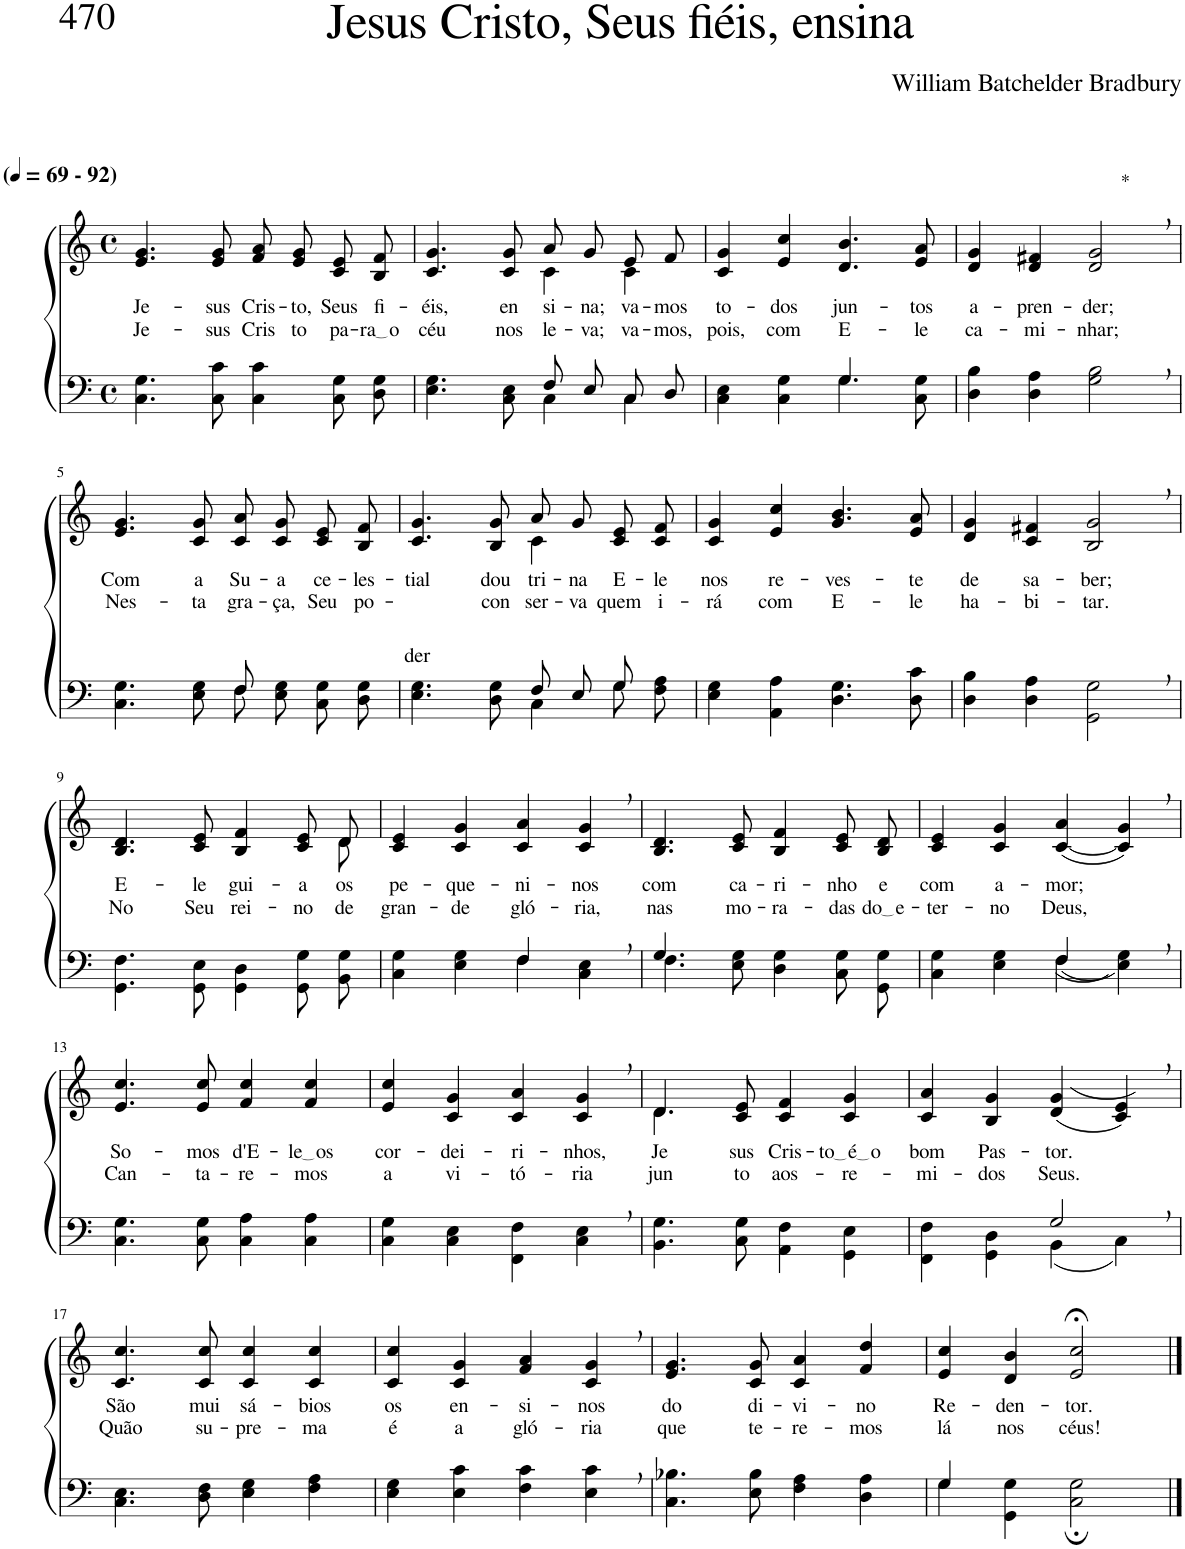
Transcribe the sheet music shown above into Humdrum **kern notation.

**kern	**kern	**text	**text
*part2	*part1	*part1	*part1
*staff2	*staff1	*staff1	*staff1
*I"Parte III e IV	*I"Parte I e II	*	*
*clefF4	*clefG2	*	*
*Trd-1c-2	*Trd-1c-2	*	*
*k[]	*k[]	*	*
*M4/4	*M4/4	*	*
*met(c)	*met(c)	*	*
*MM69	*MM69	*	*
=1	=1	=1	=1
!	!LO:TX:a:B:t=(	!	!
!	!LO:TX:a:B:t=- 92)	!	!
!	!	!LO:LY:b	!LO:LY:b
4.C\ 4.G\	4.e/ 4.g/	Je-	Je-
!	!	!LO:LY:b	!LO:LY:b
8C\ 8c\	8e/ 8g/	-sus	-sus
!	!	!LO:LY:b	!LO:LY:b
4C\ 4c\	8f/ 8a/L	Cris-	Cris
!	!	!LO:LY:b	!LO:LY:b
.	8e/ 8g/J	to,	to
!	!	!LO:LY:b	!LO:LY:b
8C\ 8G\L	8c/ 8e/L	-Seus	pa-
!	!	!LO:LY:b	!LO:LY:b
8D\ 8G\J	8B/ 8f/J	fi-	ra o
=2	=2	=2	=2
*^	*	*	*
!	!	!	!LO:LY:b	!LO:LY:b
*	*	*^	*	*
2ryy	4.E\ 4.G\	4.c/ 4.g/	2ryy	-éis,	céu
!	!	!	!	!LO:LY:b	!LO:LY:b
.	8C\ 8E\	8c/ 8g/	.	en-	nos
!	!	!	!	!LO:LY:b	!LO:LY:b
8F/L	4C\	8a/L	4c\	-si-	le-
!	!	!	!	!LO:LY:b	!LO:LY:b
8E/J	.	8g/J	.	-na;	-va;
!	!	!	!	!LO:LY:b	!LO:LY:b
8C/L	4C\	8e/L	4c\	va-	va-
!	!	!	!	!LO:LY:b	!LO:LY:b
8D/J	.	8f/J	.	-mos	-mos,
*	*	*v	*v	*	*
=3	=3	=3	=3	=3
!	!	!	!LO:LY:b	!LO:LY:b
2ryy	4C\ 4E\	4c/ 4g/	to-	pois,
!	!	!	!LO:LY:b	!LO:LY:b
.	4C\ 4G\	4e/ 4cc/	-dos	com
!	!	!	!LO:LY:b	!LO:LY:b
4.G/	4.G\	4.d/ 4.b/	jun-	E-
!	!	!	!LO:LY:b	!LO:LY:b
8ryy	8C\ 8G\	8e/ 8a/	-tos	-le
=4	=4	=4	=4	=4
!	!	!	!LO:LY:b	!LO:LY:b
*v	*v	*	*	*
4D\ 4B\	4d/ 4g/	a-	ca-
!	!	!LO:LY:b	!LO:LY:b
4D\ 4A\	4d/ 4f#X/	-pren-	-mi-
!	!LO:TX:a:t=*	!	!
!	!	!LO:LY:b	!LO:LY:b
2G\, 2B\,	2d/, 2g/,	-der;	-nhar;
!!LO:LB:g=z
=5	=5	=5	=5
*^	*	*	*
!	!	!	!LO:LY:b	!LO:LY:b
2ryy	4.C\ 4.G\	4.e/ 4.g/	Com	Nes-
!	!	!	!LO:LY:b	!LO:LY:b
.	8E\ 8G\	8c/ 8g/	a	-ta
!	!	!	!LO:LY:b	!LO:LY:b
8F/	8F\L	8c/ 8a/L	Su-	gra-
!	!	!	!LO:LY:b	!LO:LY:b
4.ryy	8E\ 8G\J	8c/ 8g/J	-a	-ça,
!	!	!	!LO:LY:b	!LO:LY:b
.	8C\ 8G\L	8c/ 8e/L	ce-	Seu
!	!	!	!LO:LY:b	!LO:LY:b
.	8D\ 8G\J	8B/ 8f/J	-les-	po-
=6	=6	=6	=6	=6
!	!	!	!LO:LY:b	!LO:LY:b
*	*	*^	*	*
2ryy	4.E\ 4.G\	4.c/ 4.g/	2ryy	-tial	-der
!	!	!	!	!LO:LY:b	!LO:LY:b
.	8D\ 8G\	8B/ 8g/	.	dou-	con-
!	!	!	!	!LO:LY:b	!LO:LY:b
8F/L	4C\	8a/L	4c\	-tri-	-ser-
!	!	!	!	!LO:LY:b	!LO:LY:b
8E/J	.	8g/J	.	-na	-va
!	!	!	!	!LO:LY:b	!LO:LY:b
8G/	8G\L	8c/ 8e/L	4ryy	E-	quem
!	!	!	!	!LO:LY:b	!LO:LY:b
8ryy	8F\ 8A\J	8c/ 8f/J	.	-le	i-
*	*	*v	*v	*	*
=7	=7	=7	=7	=7
!	!	!	!LO:LY:b	!LO:LY:b
*v	*v	*	*	*
4E\ 4G\	4c/ 4g/	nos	-rá
!	!	!LO:LY:b	!LO:LY:b
4AA\ 4A\	4e/ 4cc/	re-	com
!	!	!LO:LY:b	!LO:LY:b
4.D\ 4.G\	4.g/ 4.b/	-ves-	E-
!	!	!LO:LY:b	!LO:LY:b
8D\ 8c\	8e/ 8a/	-te	-le
=8	=8	=8	=8
!	!	!LO:LY:b	!LO:LY:b
4D\ 4B\	4d/ 4g/	de	ha-
!	!	!LO:LY:b	!LO:LY:b
4D\ 4A\	4c/ 4f#X/	sa-	-bi-
!	!	!LO:LY:b	!LO:LY:b
2GG\, 2G\,	2B/, 2g/,	-ber;	-tar.
!!LO:LB:g=z
=9	=9	=9	=9
*	*^	*	*
!	!	!	!LO:LY:b	!LO:LY:b
4.GG\ 4.F\	2..ryy	4.B/ 4.d/	E-	No
!	!	!	!LO:LY:b	!LO:LY:b
8GG\ 8E\	.	8c/ 8e/	-le	Seu
!	!	!	!LO:LY:b	!LO:LY:b
4GG\ 4D\	.	4B/ 4f/	gui-	rei-
!	!	!	!LO:LY:b	!LO:LY:b
8GG/ 8G/L	.	8c/ 8e/L	-a	-no
!	!	!	!LO:LY:b	!LO:LY:b
8BB/ 8G/J	8d\	8d/J	os	de
=10	=10	=10	=10	=10
*^	*	*	*	*
!	!	!	!	!LO:LY:b	!LO:LY:b
*	*	*v	*v	*	*
2ryy	4C\ 4G\	4c/ 4e/	pe-	gran-
!	!	!	!LO:LY:b	!LO:LY:b
.	4E\ 4G\	4c/ 4g/	-que-	-de
!	!	!	!LO:LY:b	!LO:LY:b
4F/	4F\	4c/ 4a/	-ni-	gló-
!	!	!	!LO:LY:b	!LO:LY:b
4ryy	4C\ 4E\	4c/, 4g/,	-nos	-ria,
=11	=11	=11	=11	=11
!	!	!	!LO:LY:b	!LO:LY:b
4.G/	4.F\	4.B/ 4.d/	com	nas
!	!	!	!LO:LY:b	!LO:LY:b
2ryy	8E\ 8G\	8c/ 8e/	ca-	mo-
!	!	!	!LO:LY:b	!LO:LY:b
.	4D\ 4G\	4B/ 4f/	-ri-	-ra-
!	!	!	!LO:LY:b	!LO:LY:b
.	8C\ 8G\L	8c/ 8e/L	-nho	-das
!	!	!	!LO:LY:b	!LO:LY:b
8ryy	8GG\ 8G\J	8B/ 8d/J	e	do e
=12	=12	=12	=12	=12
!	!	!	!LO:LY:b	!LO:LY:b
2ryy	4C\ 4G\	4c/ 4e/	com	-ter-
!	!	!	!LO:LY:b	!LO:LY:b
.	4E\ 4G\	4c/ 4g/	a-	-no
!	!	!	!LO:LY:b	!LO:LY:b
((4F/	4F\	([4c/ 4a/	-mor;	Deus,
4ryy	4E\ 4G\))	4c/], 4g/,)	.	.
!!LO:LB:g=z
=13	=13	=13	=13	=13
!	!	!	!LO:LY:b	!LO:LY:b
*v	*v	*	*	*
4.C\ 4.G\	4.e/ 4.cc/	So-	Can-
!	!	!LO:LY:b	!LO:LY:b
8C\ 8G\	8e/ 8cc/	-mos	-ta-
!	!	!LO:LY:b	!LO:LY:b
4C\ 4A\	4f/ 4cc/	d'E-	-re-
!	!	!LO:LY:b	!LO:LY:b
4C\ 4A\	4f/ 4cc/	le os	-mos
=14	=14	=14	=14
!	!	!LO:LY:b	!LO:LY:b
4C\ 4G\	4e/ 4cc/	cor-	a
!	!	!LO:LY:b	!LO:LY:b
4C\ 4E\	4c/ 4g/	-dei-	vi-
!	!	!LO:LY:b	!LO:LY:b
4FF\ 4F\	4c/ 4a/	-ri-	-tó-
!	!	!LO:LY:b	!LO:LY:b
4C\, 4E\,	4c/, 4g/,	-nhos,	-ria
=15	=15	=15	=15
*	*^	*	*
!	!	!	!LO:LY:b	!LO:LY:b
4.BB\ 4.G\	4.d/	4.d\	Je-	jun-
!	!	!	!LO:LY:b	!LO:LY:b
8C\ 8G\	8c/ 8e/	2ryy	-sus	-to
!	!	!	!LO:LY:b	!LO:LY:b
4AA\ 4F\	4c/ 4f/	.	Cris-	aos-
!	!	!	!LO:LY:b	!LO:LY:b
4GG\ 4E\	4c/ 4g/	.	to é o	-re-
.	.	8ryy	.	.
=16	=16	=16	=16	=16
*^	*	*	*	*
!	!	!	!	!LO:LY:b	!LO:LY:b
*	*	*v	*v	*	*
2ryy	4FF\ 4F\	4c/ 4a/	bom	-mi-
!	!	!	!LO:LY:b	!LO:LY:b
.	4GG\ 4D\	4B/ 4g/	Pas-	-dos
!	!	!	!LO:LY:b	!LO:LY:b
2G,/	(4BB\	((4d/ 4g/	-tor.	Seus.
.	4C\)	4c/, 4e/,))	.	.
!!LO:LB:g=z
=17	=17	=17	=17	=17
!	!	!	!LO:LY:b	!LO:LY:b
*v	*v	*	*	*
4.C\ 4.E\	4.c/ 4.cc/	São	Quão
!	!	!LO:LY:b	!LO:LY:b
8D\ 8F\	8c/ 8cc/	mui	su-
!	!	!LO:LY:b	!LO:LY:b
4E\ 4G\	4c/ 4cc/	sá-	-pre-
!	!	!LO:LY:b	!LO:LY:b
4F\ 4A\	4c/ 4cc/	-bios	-ma
=18	=18	=18	=18
!	!	!LO:LY:b	!LO:LY:b
4E\ 4G\	4c/ 4cc/	os	é
!	!	!LO:LY:b	!LO:LY:b
4E\ 4c\	4c/ 4g/	en-	a
!	!	!LO:LY:b	!LO:LY:b
4F\ 4c\	4f/ 4a/	-si-	gló-
!	!	!LO:LY:b	!LO:LY:b
4E\, 4c\,	4c/, 4g/,	-nos	-ria
=19	=19	=19	=19
!	!	!LO:LY:b	!LO:LY:b
4.C\ 4.B-X\	4.e/ 4.g/	do	que
!	!	!LO:LY:b	!LO:LY:b
8E\ 8B-\	8c/ 8g/	di-	te-
!	!	!LO:LY:b	!LO:LY:b
4F\ 4A\	4c/ 4a/	-vi-	-re-
!	!	!LO:LY:b	!LO:LY:b
4D\ 4A\	4f/ 4dd/	-no	-mos
=20	=20	=20	=20
*^	*	*	*
!	!	!	!LO:LY:b	!LO:LY:b
4G/	4G\	4e/ 4cc/	Re-	lá
!	!	!	!LO:LY:b	!LO:LY:b
2.ryy	4GG\ 4G\	4d/ 4b/	-den-	nos
!	!	!	!LO:LY:b	!LO:LY:b
.	2C\; 2G\;	2e/;< 2cc/;<	-tor.	céus!
*v	*v	*	*	*
==	==	==	==
*-	*-	*-	*-
